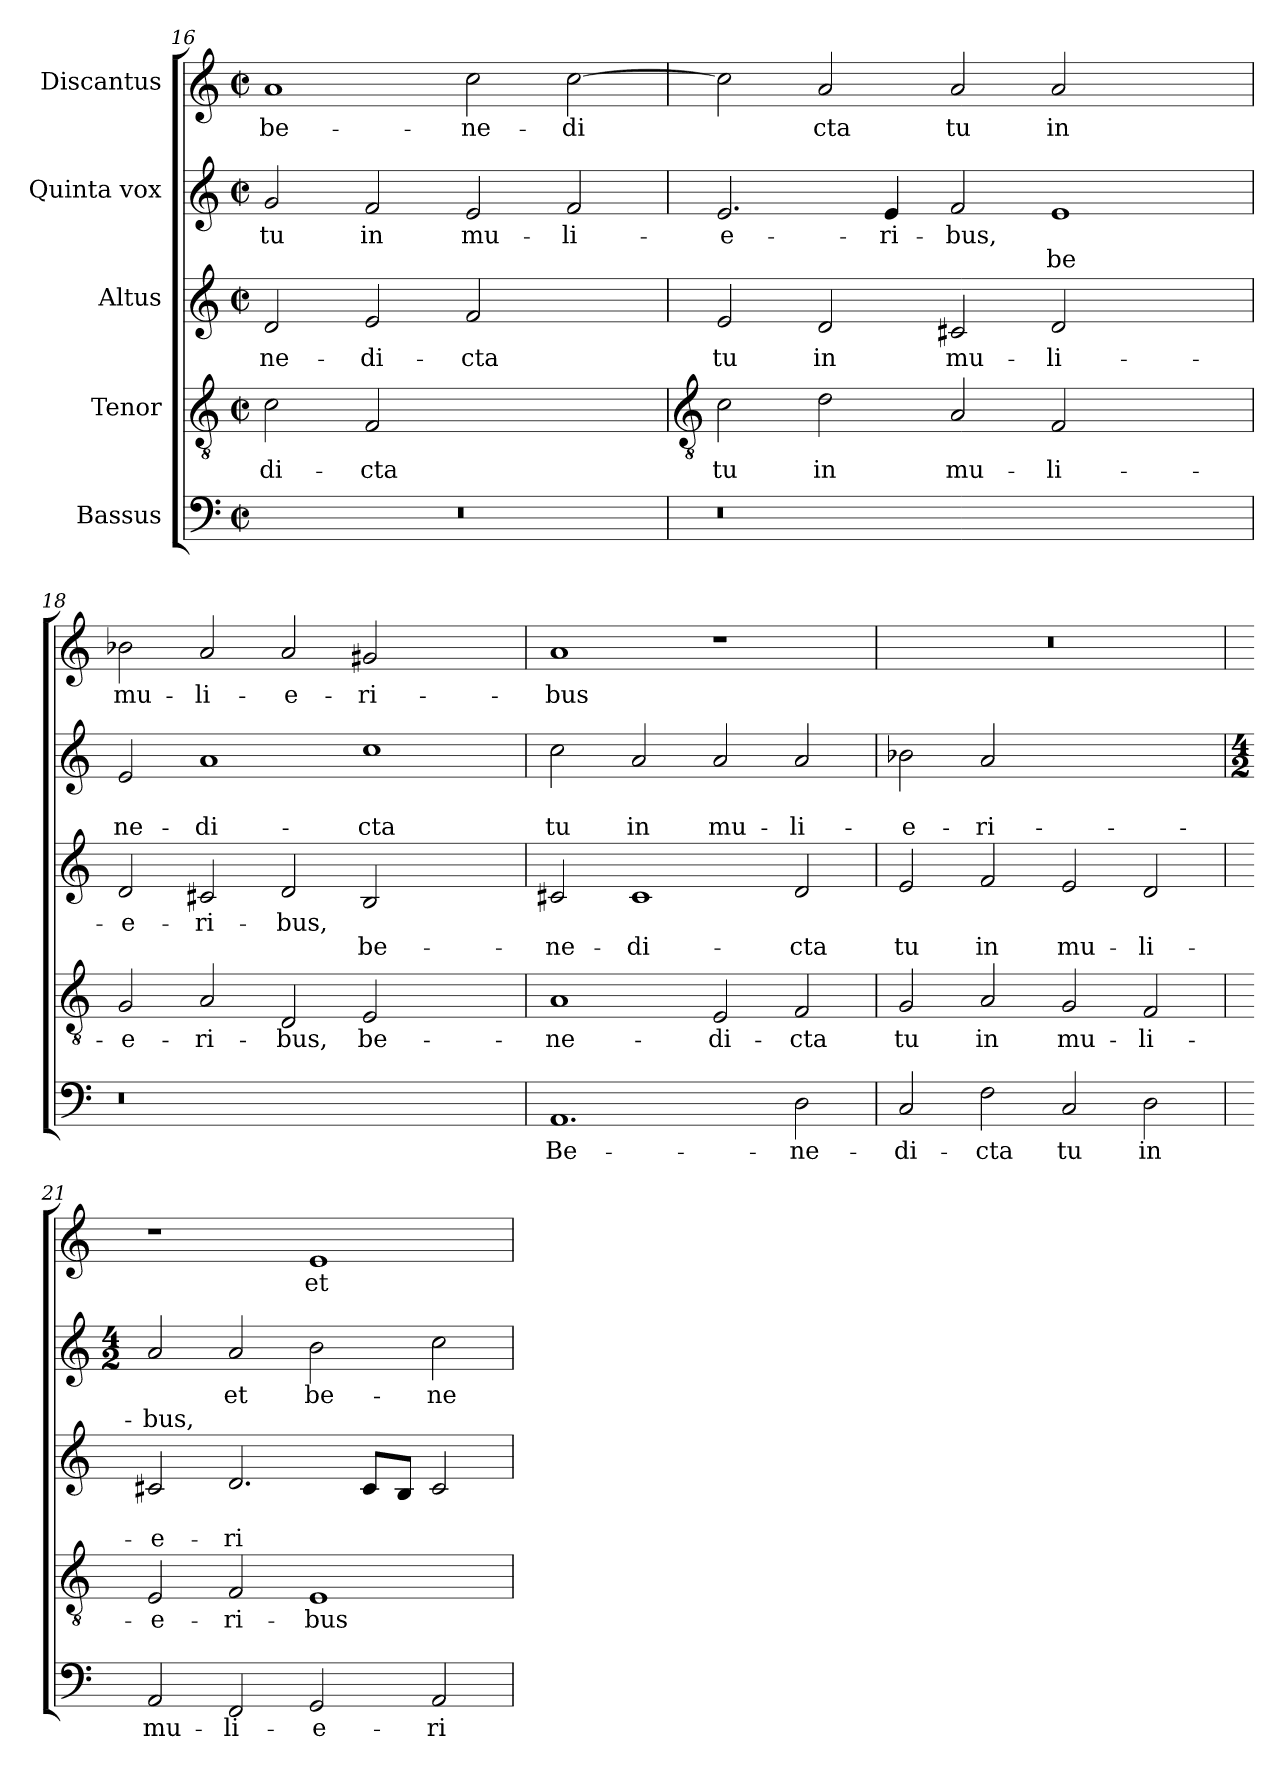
**kern	**text	**kern	**text	**kern	**text	**text	**kern	**text	**text	**kern	**text
*part5	*part5	*part4	*part4	*part3	*part3	*part3	*part2	*part2	*part2	*part1	*part1
*staff5	*staff5	*staff4	*staff4	*staff3	*staff3	*staff3	*staff2	*staff2	*staff2	*staff1	*staff1
*I"Bassus	*	*I"Tenor	*	*I"Altus	*	*	*I"Quinta vox	*	*	*I"Discantus	*
!!LO:LB:g=z
*clefF4	*	*clefGv2	*	*clefG2	*	*	*clefG2	*	*	*clefG2	*
*k[]	*	*k[]	*	*k[]	*	*	*k[]	*	*	*k[]	*
*C:	*	*C:	*	*C:	*	*	*C:	*	*	*C:	*
*M4/2	*	*M4/2	*	*M4/2	*	*	*M4/2	*	*	*M4/2	*
*met(c|)	*	*met(c|)	*	*met(c|)	*	*	*met(c|)	*	*	*met(c|)	*
=16	=16	=16	=16	=16	=16	=16	=16	=16	=16	=16	=16
!	!	!	!LO:LY:b	!	!LO:LY:b	!	!	!LO:LY:b	!	!	!LO:LY:b
0r	.	2c	-di-	2d	ne-	.	2g	tu	.	1a	be-
!	!	!	!LO:LY:b	!	!LO:LY:b	!	!	!LO:LY:b	!	!	!
.	.	2F	-cta	2e	-di-	.	2f	in	.	.	.
!	!	!	!	!	!LO:LY:b	!	!	!LO:LY:b	!	!	!LO:LY:b
.	.	1ryy	.	2f	-cta	.	2e	mu-	.	2cc	-ne-
!	!	!	!	!	!	!	!	!LO:LY:b	!	!	!LO:LY:b
.	.	.	.	2ryy	.	.	2f	-li-	.	[2cc	-di
!!LO:LB:g=z
=17	=17	=17	=17	=17	=17	=17	=17	=17	=17	=17	=17
*	*	*clefGv2	*	*	*	*	*	*	*	*	*
!	!	!	!LO:LY:b	!	!LO:LY:b	!	!	!LO:LY:b	!	!	!
0r	.	2c	tu	2e	tu	.	2.e	-e-	.	2cc]	.
!	!	!	!LO:LY:b	!	!LO:LY:b	!	!	!	!	!	!LO:LY:b
.	.	2d	in	2d	in	.	.	.	.	2a	cta
!	!	!	!	!	!	!	!	!LO:LY:b	!	!	!
.	.	.	.	.	.	.	4e	-ri-	.	.	.
!	!	!	!LO:LY:b	!	!LO:LY:b	!	!	!LO:LY:b	!	!	!LO:LY:b
.	.	2A	mu-	2c#X	mu-	.	2f	-bus,	.	2a	tu
!	!	!	!LO:LY:b	!	!LO:LY:b	!	!	!	!LO:LY:b	!	!LO:LY:b
.	.	2F	-li-	2d	-li-	.	1e	.	be	2a	in
2ryy	.	2ryy	.	2ryy	.	.	.	.	.	2ryy	.
=18	=18	=18	=18	=18	=18	=18	=18	=18	=18	=18	=18
!	!	!	!LO:LY:b	!	!LO:LY:b	!	!	!	!LO:LY:b	!	!LO:LY:b
0r	.	2G	-e-	2d	-e-	.	2e	.	ne-	2b-X	mu-
!	!	!	!LO:LY:b	!	!LO:LY:b	!	!	!	!LO:LY:b	!	!LO:LY:b
.	.	2A	-ri-	2c#X	-ri-	.	1a	.	-di-	2a	-li-
!	!	!	!LO:LY:b	!	!LO:LY:b	!	!	!	!	!	!LO:LY:b
.	.	2D	-bus,	2d	-bus,	.	.	.	.	2a	-e-
!	!	!	!LO:LY:b	!	!	!LO:LY:b	!	!	!LO:LY:b	!	!LO:LY:b
.	.	2E	be-	2B	.	be-	1cc	.	-cta	2g#X	-ri-
2ryy	.	2ryy	.	2ryy	.	.	.	.	.	2ryy	.
=19	=19	=19	=19	=19	=19	=19	=19	=19	=19	=19	=19
!	!LO:LY:b	!	!LO:LY:b	!	!	!LO:LY:b	!	!	!LO:LY:b	!	!LO:LY:b
1.AA	Be-	1A	-ne-	2c#X	.	-ne-	2cc	.	tu	1a	-bus
!	!	!	!	!	!	!LO:LY:b	!	!	!LO:LY:b	!	!
.	.	.	.	1c#	.	-di-	2a	.	in	.	.
!	!	!	!LO:LY:b	!	!	!	!	!	!LO:LY:b	!	!
.	.	2E	-di-	.	.	.	2a	.	mu-	1r	.
!	!LO:LY:b	!	!LO:LY:b	!	!	!LO:LY:b	!	!	!LO:LY:b	!	!
2D	-ne-	2F	-cta	2d	.	-cta	2a	.	-li-	.	.
=20	=20	=20	=20	=20	=20	=20	=20	=20	=20	=20	=20
!	!LO:LY:b	!	!LO:LY:b	!	!	!LO:LY:b	!	!	!LO:LY:b	!	!
2C	-di-	2G	tu	2e	.	tu	2b-X	.	-e-	0r	.
!	!LO:LY:b	!	!LO:LY:b	!	!	!LO:LY:b	!	!	!LO:LY:b	!	!
2F	-cta	2A	in	2f	.	in	2a	.	-ri-	.	.
!	!LO:LY:b	!	!LO:LY:b	!	!	!LO:LY:b	!	!	!	!	!
2C	tu	2G	mu-	2e	.	mu-	1ryy	.	.	.	.
!	!LO:LY:b	!	!LO:LY:b	!	!	!LO:LY:b	!	!	!	!	!
2D	in	2F	-li-	2d	.	-li-	.	.	.	.	.
!!LO:LB:g=z
=21	=21	=21	=21	=21	=21	=21	=21	=21	=21	=21	=21
*	*	*	*	*	*	*	*M4/2	*	*	*	*
!	!LO:LY:b	!	!LO:LY:b	!	!	!LO:LY:b	!	!	!LO:LY:b	!	!
2AA	mu-	2E	-e-	2c#X	.	-e-	2a	.	-bus,	1r	.
!	!LO:LY:b	!	!LO:LY:b	!	!	!LO:LY:b	!	!LO:LY:b	!	!	!
2FF	-li-	2F	-ri-	2.d	.	-ri	2a	et	.	.	.
!	!LO:LY:b	!	!LO:LY:b	!	!	!	!	!LO:LY:b	!	!	!LO:LY:b
2GG	-e-	1E	-bus	.	.	.	2b	be-	.	1e	et
.	.	.	.	8c#L	.	.	.	.	.	.	.
.	.	.	.	8BJ	.	.	.	.	.	.	.
!	!LO:LY:b	!	!	!	!	!	!	!LO:LY:b	!	!	!
2AA	-ri-	.	.	2c#	.	.	2cc	-ne-	.	.	.
=	=	=	=	=	=	=	=	=	=	=	=
*-	*-	*-	*-	*-	*-	*-	*-	*-	*-	*-	*-
